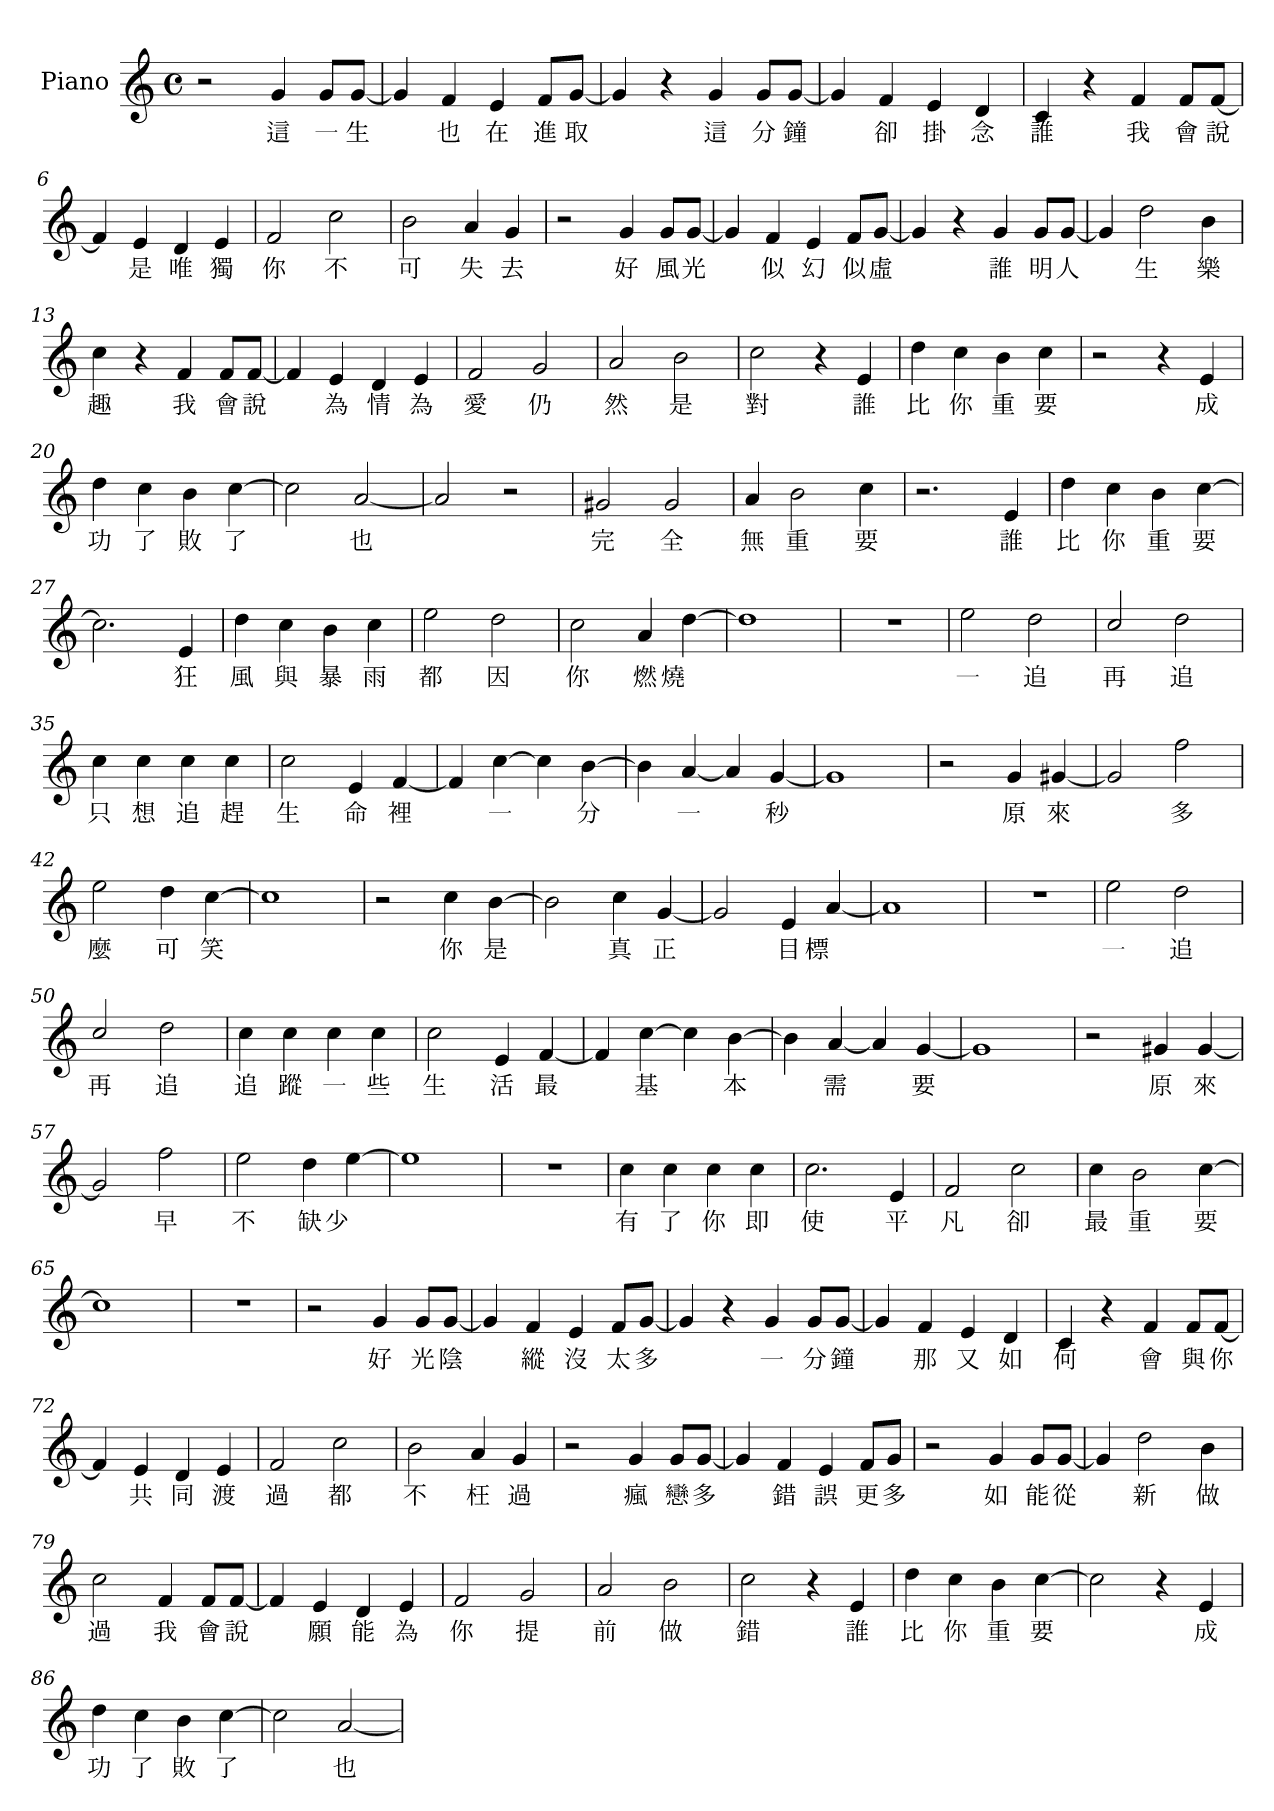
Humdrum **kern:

**kern	**text
*part1	*part1
*staff1	*staff1
*I"Piano	*
*I'Pno	*
*clefG2	*
*k[]	*
*M4/4	*
*met(c)	*
=1	=1
2r	.
4g/	這
8g/L	一
[8g/J	生
=2	=2
4g/]	.
4f/	也
4e/	在
8f/L	進
[8g/J	取
=3	=3
4g/]	.
4r	.
4g/	這
8g/L	分
[8g/J	鐘
!!LO:LB:g=z
=4	=4
4g/]	.
4f/	卻
4e/	掛
4d/	念
=5	=5
4c/	誰
4r	.
4f/	我
8f/L	會
[8f/J	說
=6	=6
4f/]	.
4e/	是
4d/	唯
4e/	獨
!!LO:LB:g=z
=7	=7
2f/	你
2cc\	不
=8	=8
2b\	可
4a/	失
4g/	去
=9	=9
2r	.
4g/	好
8g/L	風
[8g/J	光
=10	=10
4g/]	.
4f/	似
4e/	幻
8f/L	似
[8g/J	虛
=11	=11
4g/]	.
4r	.
4g/	誰
8g/L	明
[8g/J	人
!!LO:LB:g=z
=12	=12
4g/]	.
2dd\	生
4b\	樂
=13	=13
4cc\	趣
4r	.
4f/	我
8f/L	會
[8f/J	說
=14	=14
4f/]	.
4e/	為
4d/	情
4e/	為
=15	=15
2f/	愛
2g/	仍
!!LO:LB:g=z
=16	=16
2a/	然
2b\	是
=17	=17
2cc\	對
4r	.
4e/	誰
=18	=18
4dd\	比
4cc\	你
4b\	重
4cc\	要
=19	=19
2r	.
4r	.
4e/	成
=20	=20
4dd\	功
4cc\	了
4b\	敗
[4cc\	了
=21	=21
2cc\]	.
[2a/	也
!!LO:LB:g=z
=22	=22
2a/]	.
2r	.
=23	=23
2g#X/	完
2g#/	全
=24	=24
4a/	無
2b\	重
4cc\	要
=25	=25
2.r	.
4e/	誰
=26	=26
4dd\	比
4cc\	你
4b\	重
[4cc\	要
!!LO:LB:g=z
=27	=27
2.cc\]	.
4e/	狂
=28	=28
4dd\	風
4cc\	與
4b\	暴
4cc\	雨
=29	=29
2ee\	都
2dd\	因
=30	=30
2cc\	你
4a/	燃
[4dd\	燒
=31	=31
1dd]	.
=32	=32
1r	.
=33	=33
2ee\	一
2dd\	追
=34	=34
2cc/	再
2dd\	追
=35	=35
4cc\	只
4cc\	想
4cc\	追
4cc\	趕
=36	=36
2cc\	生
4e/	命
[4f/	裡
=37	=37
4f/]	.
[4cc\	一
4cc\]	.
[4b\	分
!!LO:LB:g=z
=38	=38
4b\]	.
[4a/	一
4a/]	.
[4g/	秒
=39	=39
1g]	.
=40	=40
2r	.
4g/	原
[4g#X/	來
=41	=41
2g#/]	.
2ff\	多
=42	=42
2ee\	麼
4dd\	可
[4cc\	笑
=43	=43
1cc]	.
=44	=44
2r	.
4cc\	你
[4b\	是
=45	=45
2b\]	.
4cc\	真
[4g/	正
=46	=46
2g/]	.
4e/	目
[4a/	標
=47	=47
1a]	.
=48	=48
1r	.
=49	=49
2ee\	一
2dd\	追
!!LO:LB:g=z
=50	=50
2cc/	再
2dd\	追
=51	=51
4cc\	追
4cc\	蹤
4cc\	一
4cc\	些
=52	=52
2cc\	生
4e/	活
[4f/	最
=53	=53
4f/]	.
[4cc\	基
4cc\]	.
[4b\	本
=54	=54
4b\]	.
[4a/	需
4a/]	.
[4g/	要
=55	=55
1g]	.
=56	=56
2r	.
4g#X/	原
[4g#/	來
=57	=57
2g#/]	.
2ff\	早
=58	=58
2ee\	不
4dd\	缺
[4ee\	少
=59	=59
1ee]	.
=60	=60
1r	.
!!LO:LB:g=z
=61	=61
4cc\	有
4cc\	了
4cc\	你
4cc\	即
=62	=62
2.cc\	使
4e/	平
=63	=63
2f/	凡
2cc\	卻
=64	=64
4cc\	最
2b\	重
[4cc\	要
=65	=65
1cc]	.
=66	=66
1r	.
=67	=67
2r	.
4g/	好
8g/L	光
[8g/J	陰
=68	=68
4g/]	.
4f/	縱
4e/	沒
8f/L	太
[8g/J	多
=69	=69
4g/]	.
4r	.
4g/	一
8g/L	分
[8g/J	鐘
=70	=70
4g/]	.
4f/	那
4e/	又
4d/	如
!!LO:LB:g=z
=71	=71
4c/	何
4r	.
4f/	會
8f/L	與
[8f/J	你
=72	=72
4f/]	.
4e/	共
4d/	同
4e/	渡
=73	=73
2f/	過
2cc\	都
=74	=74
2b\	不
4a/	枉
4g/	過
=75	=75
2r	.
4g/	瘋
8g/L	戀
[8g/J	多
=76	=76
4g/]	.
4f/	錯
4e/	誤
8f/L	更
8g/J	多
=77	=77
2r	.
4g/	如
8g/L	能
[8g/J	從
=78	=78
4g/]	.
2dd\	新
4b\	做
!!LO:LB:g=z
=79	=79
2cc\	過
4f/	我
8f/L	會
[8f/J	說
=80	=80
4f/]	.
4e/	願
4d/	能
4e/	為
=81	=81
2f/	你
2g/	提
=82	=82
2a/	前
2b\	做
=83	=83
2cc\	錯
4r	.
4e/	誰
=84	=84
4dd\	比
4cc\	你
4b\	重
[4cc\	要
=85	=85
2cc\]	.
4r	.
4e/	成
=86	=86
4dd\	功
4cc\	了
4b\	敗
[4cc\	了
=87	=87
2cc\]	.
[2a/	也
=	=
*-	*-
